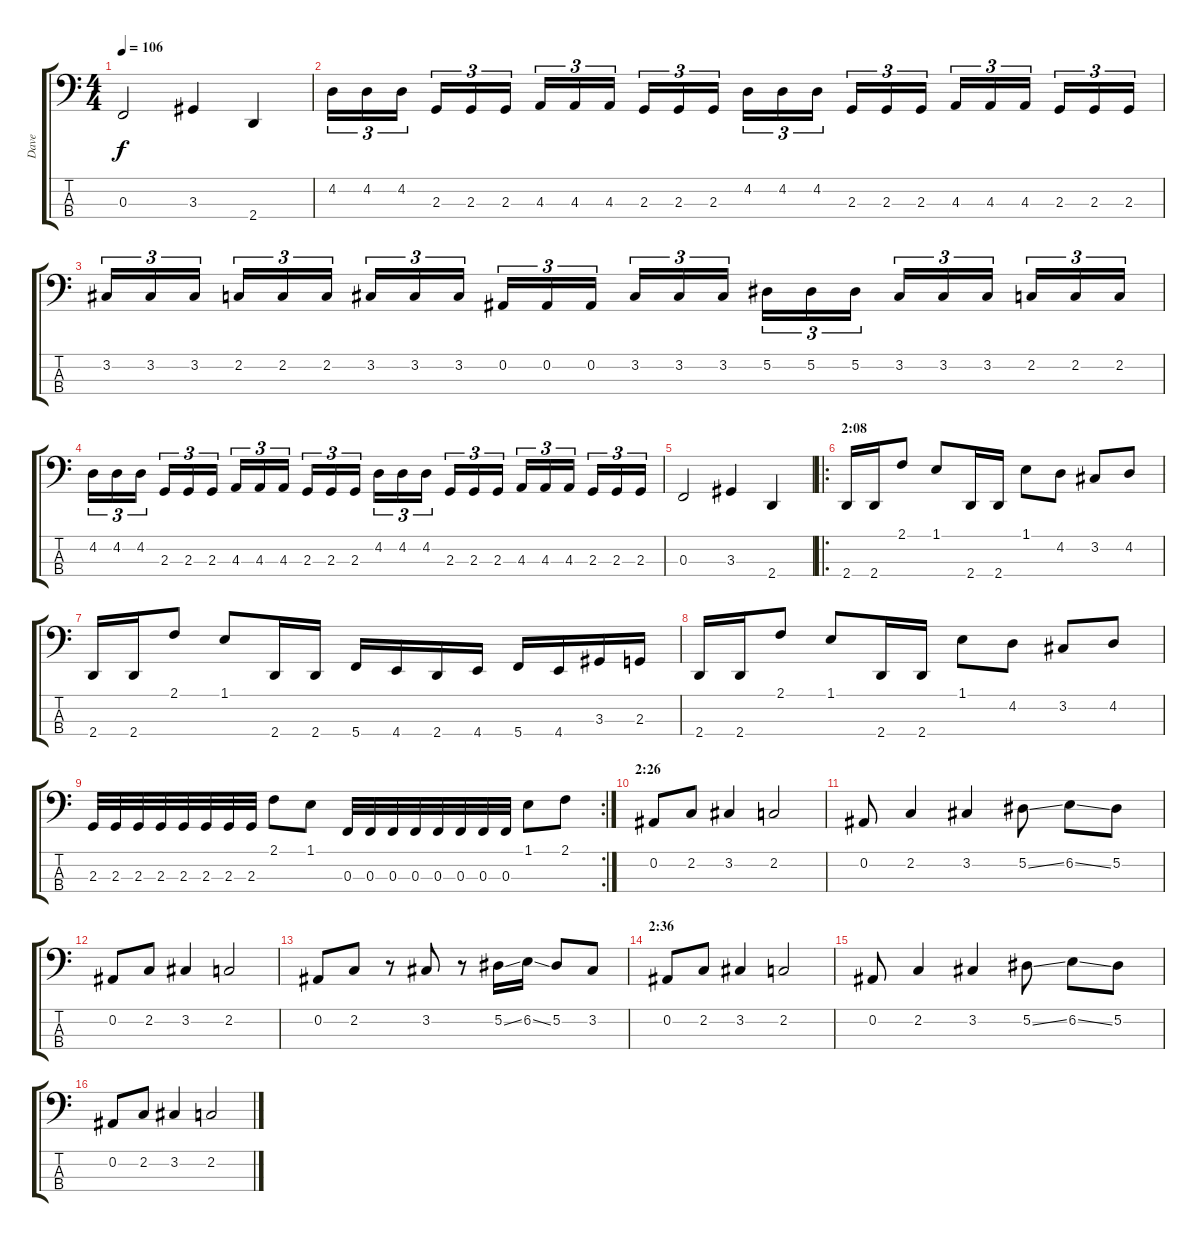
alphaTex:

\track ("Dave" "Dave") {instrument electricbasspick}
\staff {score tabs}
\tuning (Eb2 Bb1 F1 C1) {hide}
\ts (4 4)
\tempo 106
\clef f4
\ks c
0.3.2{dy f} 3.3.4 2.4.4 |
4.2.16{tu (3 2)} 4.2.16{tu (3 2)} 4.2.16{tu (3 2)} 2.3.16{tu (3 2)} 2.3.16{tu (3 2)} 2.3.16{tu (3 2)} 4.3.16{tu (3 2)} 4.3.16{tu (3 2)} 4.3.16{tu (3 2)} 2.3.16{tu (3 2)} 2.3.16{tu (3 2)} 2.3.16{tu (3 2)} 4.2.16{tu (3 2)} 4.2.16{tu (3 2)} 4.2.16{tu (3 2)} 2.3.16{tu (3 2)} 2.3.16{tu (3 2)} 2.3.16{tu (3 2)} 4.3.16{tu (3 2)} 4.3.16{tu (3 2)} 4.3.16{tu (3 2)} 2.3.16{tu (3 2)} 2.3.16{tu (3 2)} 2.3.16{tu (3 2)} |
3.2.16{tu (3 2)} 3.2.16{tu (3 2)} 3.2.16{tu (3 2)} 2.2.16{tu (3 2)} 2.2.16{tu (3 2)} 2.2.16{tu (3 2)} 3.2.16{tu (3 2)} 3.2.16{tu (3 2)} 3.2.16{tu (3 2)} 0.2.16{tu (3 2)} 0.2.16{tu (3 2)} 0.2.16{tu (3 2)} 3.2.16{tu (3 2)} 3.2.16{tu (3 2)} 3.2.16{tu (3 2)} 5.2.16{tu (3 2)} 5.2.16{tu (3 2)} 5.2.16{tu (3 2)} 3.2.16{tu (3 2)} 3.2.16{tu (3 2)} 3.2.16{tu (3 2)} 2.2.16{tu (3 2)} 2.2.16{tu (3 2)} 2.2.16{tu (3 2)} |
4.2.16{tu (3 2)} 4.2.16{tu (3 2)} 4.2.16{tu (3 2)} 2.3.16{tu (3 2)} 2.3.16{tu (3 2)} 2.3.16{tu (3 2)} 4.3.16{tu (3 2)} 4.3.16{tu (3 2)} 4.3.16{tu (3 2)} 2.3.16{tu (3 2)} 2.3.16{tu (3 2)} 2.3.16{tu (3 2)} 4.2.16{tu (3 2)} 4.2.16{tu (3 2)} 4.2.16{tu (3 2)} 2.3.16{tu (3 2)} 2.3.16{tu (3 2)} 2.3.16{tu (3 2)} 4.3.16{tu (3 2)} 4.3.16{tu (3 2)} 4.3.16{tu (3 2)} 2.3.16{tu (3 2)} 2.3.16{tu (3 2)} 2.3.16{tu (3 2)} |
0.3.2 3.3.4 2.4.4 |
\ro
\section ("" "2:08")
2.4.16 2.4.16 2.1.8 1.1.8 2.4.16 2.4.16 1.1.8 4.2.8 3.2.8 4.2.8 |
2.4.16 2.4.16 2.1.8 1.1.8 2.4.16 2.4.16 5.4.16 4.4.16 2.4.16 4.4.16 5.4.16 4.4.16 3.3.16 2.3.16 |
2.4.16 2.4.16 2.1.8 1.1.8 2.4.16 2.4.16 1.1.8 4.2.8 3.2.8 4.2.8 |
\rc 2
2.3.32 2.3.32 2.3.32 2.3.32 2.3.32 2.3.32 2.3.32 2.3.32 2.1.8 1.1.8 0.3.32 0.3.32 0.3.32 0.3.32 0.3.32 0.3.32 0.3.32 0.3.32 1.1.8 2.1.8 |
\section ("" "2:26")
0.2.8 2.2.8 3.2.4 2.2.2 |
0.2.8 2.2.4 3.2.4 5.2{ss}.8 6.2{ss}.8 5.2.8 |
0.2.8 2.2.8 3.2.4 2.2.2 |
0.2.8 2.2.8 r.8 3.2.8 r.8 5.2{ss}.16 6.2{ss}.16 5.2.8 3.2.8 |
\section ("" "2:36")
0.2.8 2.2.8 3.2.4 2.2.2 |
0.2.8 2.2.4 3.2.4 5.2{ss}.8 6.2{ss}.8 5.2.8 |
0.2.8 2.2.8 3.2.4 2.2.2
